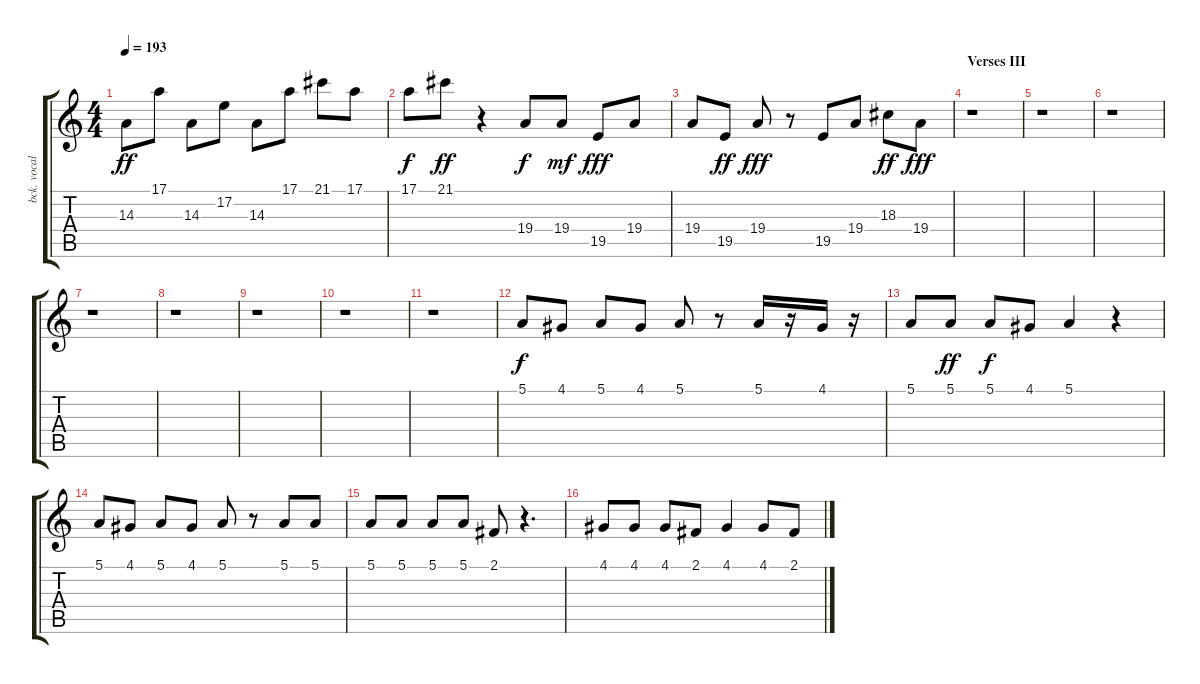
\track ("bck. vocal" "bck. vocal") {instrument choiraahs}
\staff {score tabs}
\tuning (E4 B3 G3 D3 A2 E2) {hide}
\ts (4 4)
\tempo 193
\clef g2
\ks c
14.3.8{dy ff} 17.1.8 14.3.8 17.2.8 14.3.8 17.1.8 21.1.8 17.1.8 |
17.1.8{dy f} 21.1.8{dy ff balance 10} r.4 19.4.8{dy f balance 15} 19.4.8{dy mf} 19.5.8{dy fff} 19.4.8{balance 14} |
19.4.8 19.5.8{dy ff balance 12} 19.4.8{dy fff} r.8 19.5.8{balance 5} 19.4.8{balance 4} 18.3.8{dy ff} 19.4.8{dy fff} |
\section ("" "Verses III")
r.1 |
r.1 |
r.1 |
r.1 |
r.1 |
r.1 |
r.1 |
r.1 |
5.1.8{dy f balance 8 instrument choiraahs} 4.1.8 5.1.8 4.1.8 5.1.8 r.8 5.1.16 r.16 4.1.16 r.16 |
5.1.8 5.1.8{dy ff} 5.1.8{dy f} 4.1.8 5.1.4 r.4 |
5.1.8 4.1.8 5.1.8 4.1.8 5.1.8 r.8 5.1.8 5.1.8 |
5.1.8 5.1.8 5.1.8 5.1.8 2.1.8 r.4{d} |
4.1.8 4.1.8 4.1.8 2.1.8 4.1.4 4.1.8 2.1.8
